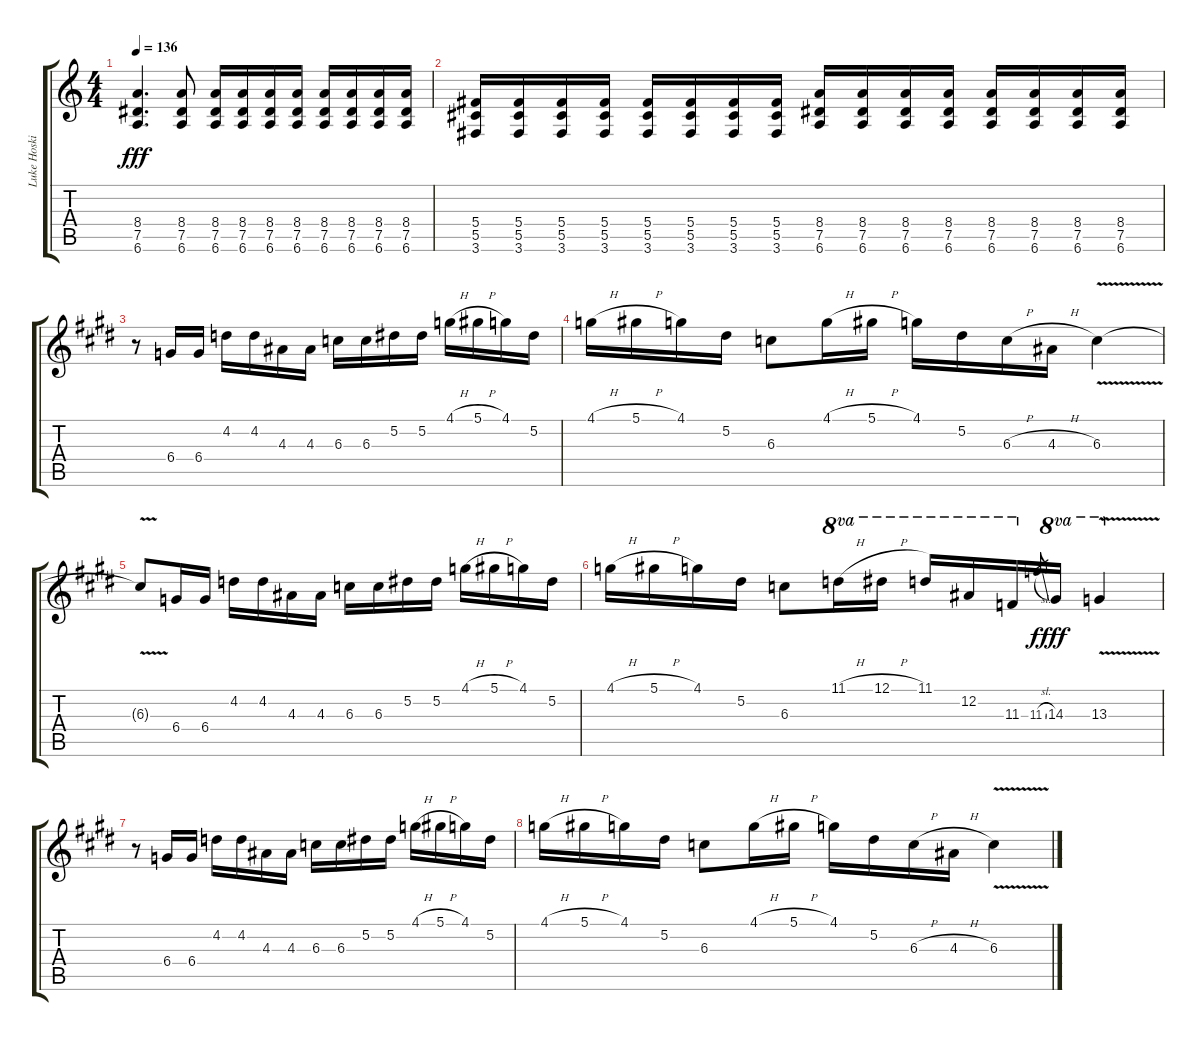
\track ("Luke Hoskin" "Luke Hoski") {instrument distortionguitar}
\staff {score tabs}
\tuning (Eb4 Bb3 Gb3 Db3 Ab2 Eb2) {hide}
\ts (4 4)
\tempo 136
\clef g2
\ks c
(8.4 7.5 6.6).4{d dy fff} (8.4 7.5 6.6).8 (8.4 7.5 6.6).16 (8.4 7.5 6.6).16 (8.4 7.5 6.6).16 (8.4 7.5 6.6).16 (8.4 7.5 6.6).16 (8.4 7.5 6.6).16 (8.4 7.5 6.6).16 (8.4 7.5 6.6).16 |
(5.4 5.5 3.6).16 (5.4 5.5 3.6).16 (5.4 5.5 3.6).16 (5.4 5.5 3.6).16 (5.4 5.5 3.6).16 (5.4 5.5 3.6).16 (5.4 5.5 3.6).16 (5.4 5.5 3.6).16 (8.4 7.5 6.6).16 (8.4 7.5 6.6).16 (8.4 7.5 6.6).16 (8.4 7.5 6.6).16 (8.4 7.5 6.6).16 (8.4 7.5 6.6).16 (8.4 7.5 6.6).16 (8.4 7.5 6.6).16 |
\ks e
r.8 6.4.16 6.4.16 4.2.16 4.2.16 4.3.16 4.3.16 6.3.16 6.3.16 5.2.16 5.2.16 4.1{h}.16 5.1{h}.16 4.1.16 5.2.16 |
4.1{h}.16 5.1{h}.16 4.1.16 5.2.16 6.3.8 4.1{h}.16 5.1{h}.16 4.1.16 5.2.16 6.3{h}.16 4.3{h}.16 6.3{v}.4 |
6.3{t}.8 6.4.16 6.4.16 4.2.16 4.2.16 4.3.16 4.3.16 6.3.16 6.3.16 5.2.16 5.2.16 4.1{h}.16 5.1{h}.16 4.1.16 5.2.16 |
4.1{h}.16 5.1{h}.16 4.1.16 5.2.16 6.3.8 11.1{h}.16{ot 8va} 12.1{h}.16{ot 8va} 11.1.16{ot 8va} 12.2.16{ot 8va} 11.3.16{ot 8va} 11.3{sl}.8{gr dy f} 14.3.16{ot 8va dy fff} 13.3{v}.4{ot 8va} |
r.8 6.4.16 6.4.16 4.2.16 4.2.16 4.3.16 4.3.16 6.3.16 6.3.16 5.2.16 5.2.16 4.1{h}.16 5.1{h}.16 4.1.16 5.2.16 |
4.1{h}.16 5.1{h}.16 4.1.16 5.2.16 6.3.8 4.1{h}.16 5.1{h}.16 4.1.16 5.2.16 6.3{h}.16 4.3{h}.16 6.3{v}.4
